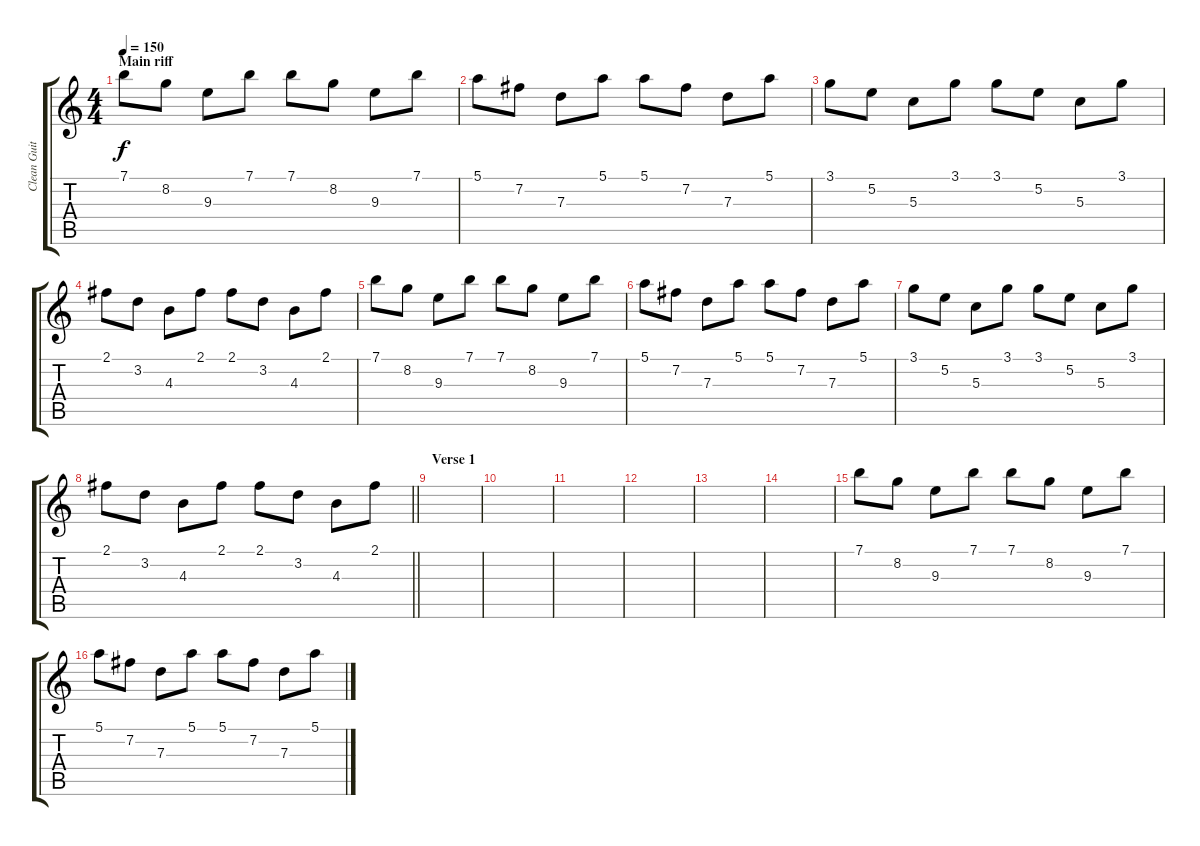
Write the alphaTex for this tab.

\track ("Clean Guitar/Keyboard" "Clean Guit") {instrument electricguitarjazz}
\staff {score tabs}
\tuning (E4 B3 G3 D3 A2 E2) {hide}
\ts (4 4)
\section ("" "Main riff")
\tempo 150
\clef g2
\ks c
7.1.8{dy f volume 12} 8.2.8 9.3.8 7.1.8 7.1.8 8.2.8 9.3.8 7.1.8 |
5.1.8 7.2.8 7.3.8 5.1.8 5.1.8 7.2.8 7.3.8 5.1.8 |
3.1.8 5.2.8 5.3.8 3.1.8 3.1.8 5.2.8 5.3.8 3.1.8 |
2.1.8 3.2.8 4.3.8 2.1.8 2.1.8 3.2.8 4.3.8 2.1.8 |
7.1.8 8.2.8 9.3.8 7.1.8 7.1.8 8.2.8 9.3.8 7.1.8 |
5.1.8 7.2.8 7.3.8 5.1.8 5.1.8 7.2.8 7.3.8 5.1.8 |
3.1.8 5.2.8 5.3.8 3.1.8 3.1.8 5.2.8 5.3.8 3.1.8 |
\barLineRight lightlight
2.1.8 3.2.8 4.3.8 2.1.8 2.1.8 3.2.8 4.3.8 2.1.8 |
\section ("" "Verse 1")
|
|
|
|
|
|
7.1.8{volume 12} 8.2.8 9.3.8 7.1.8 7.1.8 8.2.8 9.3.8 7.1.8 |
5.1.8 7.2.8 7.3.8 5.1.8 5.1.8 7.2.8 7.3.8 5.1.8
